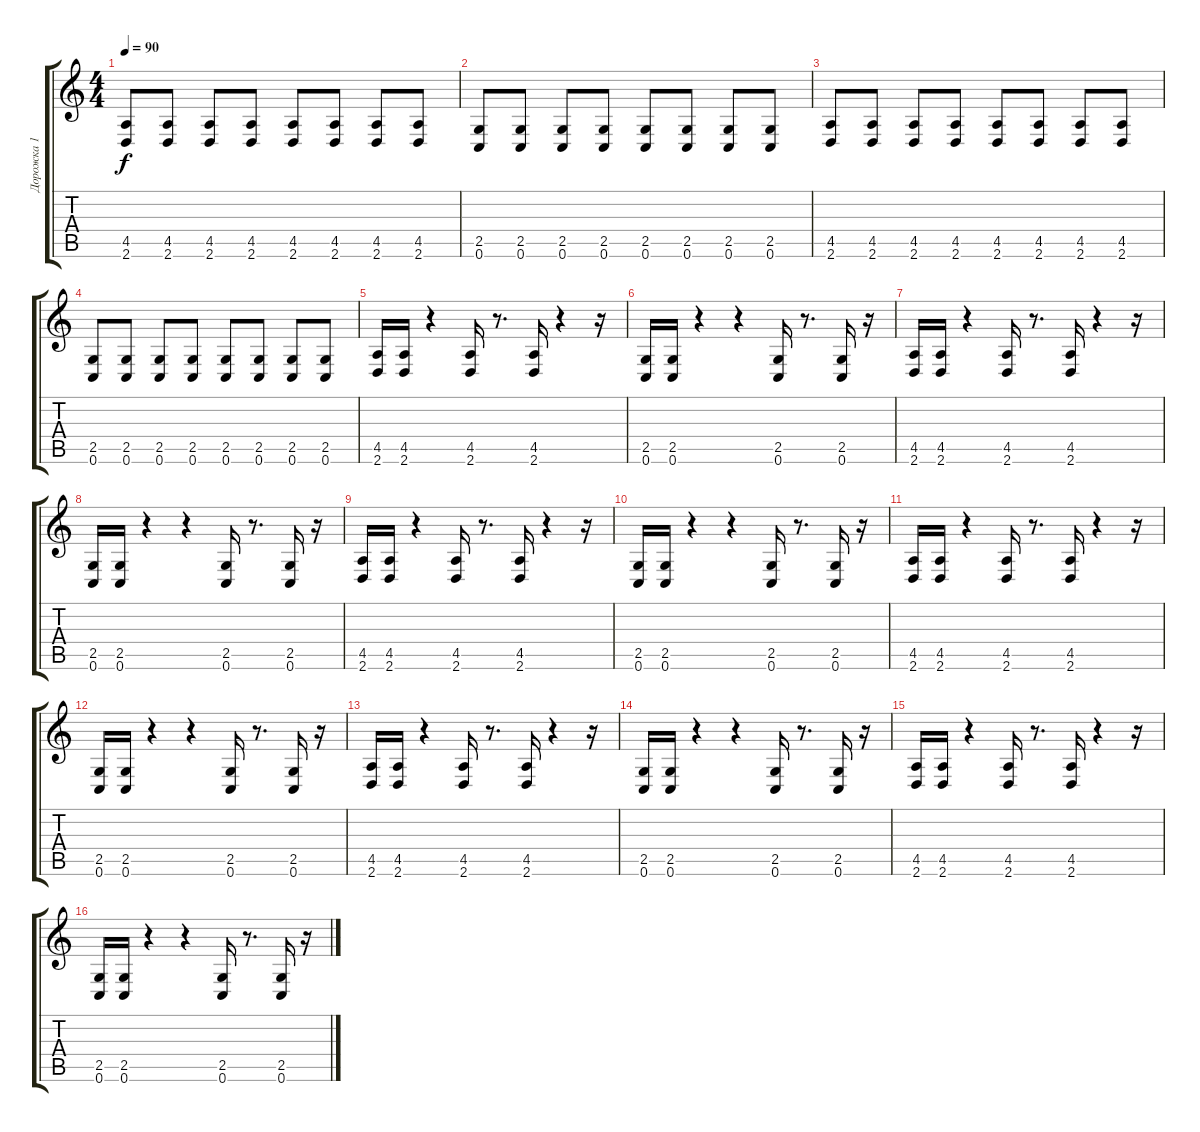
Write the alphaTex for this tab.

\track ("Дорожка 1" "Дорожка 1") {instrument distortionguitar}
\staff {score tabs}
\tuning (C4 G3 Eb3 Bb2 F2 C2) {hide}
\ts (4 4)
\tempo 90
\clef g2
\ks c
(4.5 2.6).8{dy f} (4.5 2.6).8 (4.5 2.6).8 (4.5 2.6).8 (4.5 2.6).8 (4.5 2.6).8 (4.5 2.6).8 (4.5 2.6).8 |
(2.5 0.6).8 (2.5 0.6).8 (2.5 0.6).8 (2.5 0.6).8 (2.5 0.6).8 (2.5 0.6).8 (2.5 0.6).8 (2.5 0.6).8 |
(4.5 2.6).8 (4.5 2.6).8 (4.5 2.6).8 (4.5 2.6).8 (4.5 2.6).8 (4.5 2.6).8 (4.5 2.6).8 (4.5 2.6).8 |
(2.5 0.6).8 (2.5 0.6).8 (2.5 0.6).8 (2.5 0.6).8 (2.5 0.6).8 (2.5 0.6).8 (2.5 0.6).8 (2.5 0.6).8 |
(4.5 2.6).16 (4.5 2.6).16 r.4 (4.5 2.6).16 r.8{d} (4.5 2.6).16 r.4 r.16 |
(2.5 0.6).16 (2.5 0.6).16 r.4 r.4 (2.5 0.6).16 r.8{d} (2.5 0.6).16 r.16 |
(4.5 2.6).16 (4.5 2.6).16 r.4 (4.5 2.6).16 r.8{d} (4.5 2.6).16 r.4 r.16 |
(2.5 0.6).16 (2.5 0.6).16 r.4 r.4 (2.5 0.6).16 r.8{d} (2.5 0.6).16 r.16 |
(4.5 2.6).16 (4.5 2.6).16 r.4 (4.5 2.6).16 r.8{d} (4.5 2.6).16 r.4 r.16 |
(2.5 0.6).16 (2.5 0.6).16 r.4 r.4 (2.5 0.6).16 r.8{d} (2.5 0.6).16 r.16 |
(4.5 2.6).16 (4.5 2.6).16 r.4 (4.5 2.6).16 r.8{d} (4.5 2.6).16 r.4 r.16 |
(2.5 0.6).16 (2.5 0.6).16 r.4 r.4 (2.5 0.6).16 r.8{d} (2.5 0.6).16 r.16 |
(4.5 2.6).16 (4.5 2.6).16 r.4 (4.5 2.6).16 r.8{d} (4.5 2.6).16 r.4 r.16 |
(2.5 0.6).16 (2.5 0.6).16 r.4 r.4 (2.5 0.6).16 r.8{d} (2.5 0.6).16 r.16 |
(4.5 2.6).16 (4.5 2.6).16 r.4 (4.5 2.6).16 r.8{d} (4.5 2.6).16 r.4 r.16 |
(2.5 0.6).16 (2.5 0.6).16 r.4 r.4 (2.5 0.6).16 r.8{d} (2.5 0.6).16 r.16
